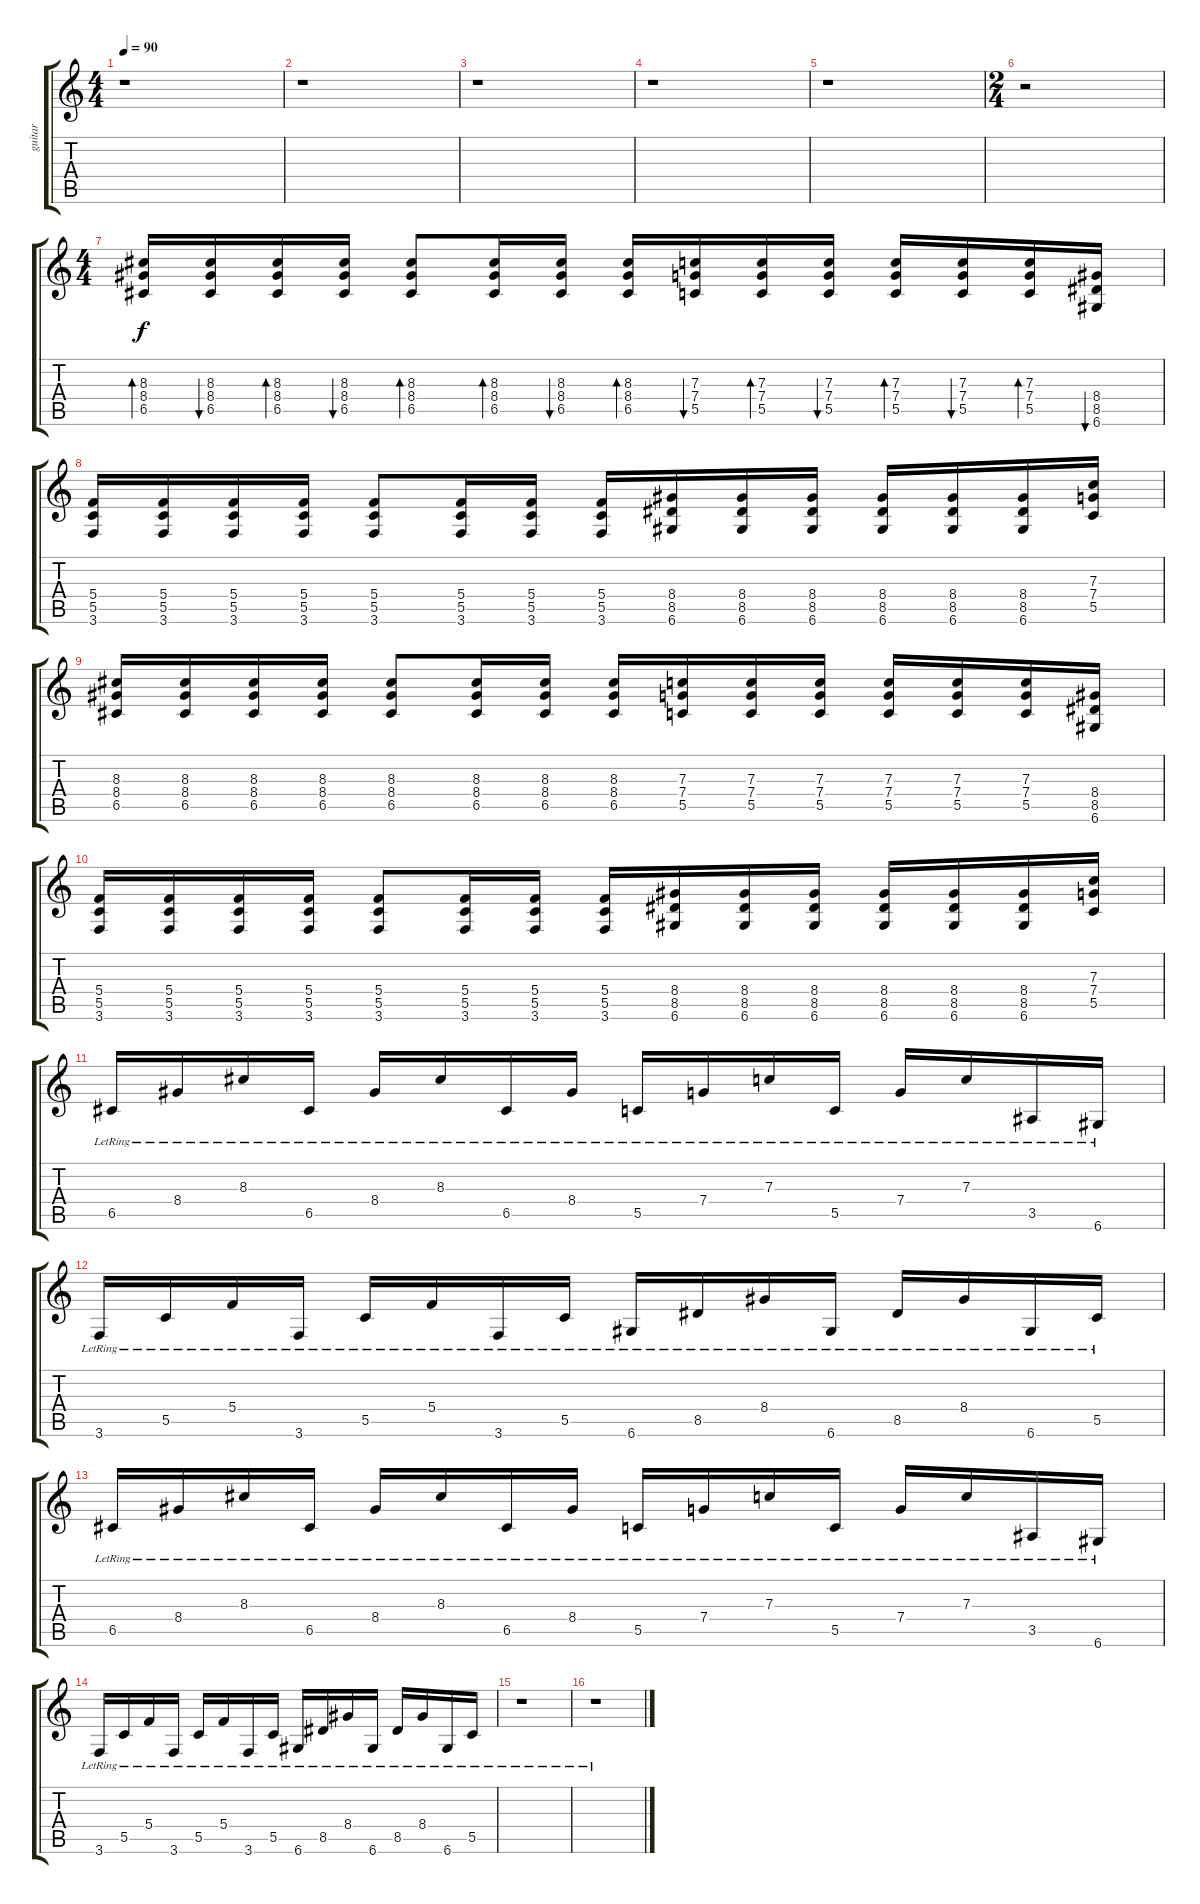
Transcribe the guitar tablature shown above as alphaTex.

\track ("guitar" "guitar") {instrument distortionguitar}
\staff {score tabs}
\tuning (D4 A3 F3 C3 G2 D2) {hide}
\ts (4 4)
\tempo 90
\clef g2
\ks c
r.1{dy f instrument distortionguitar} |
r.1 |
r.1 |
r.1 |
r.1 |
\ts (2 4)
r.2 |
\ts (4 4)
(8.3 8.4 6.5).16{bd 60} (8.3 8.4 6.5).16{bu 60} (8.3 8.4 6.5).16{bd 60} (8.3 8.4 6.5).16{bu 60} (8.3 8.4 6.5).8{bd 60} (8.3 8.4 6.5).16{bd 60} (8.3 8.4 6.5).16{bu 60} (8.3 8.4 6.5).16{bd 60} (7.3 7.4 5.5).16{bu 60} (7.3 7.4 5.5).16{bd 60} (7.3 7.4 5.5).16{bu 60} (7.3 7.4 5.5).16{bd 60} (7.3 7.4 5.5).16{bu 60} (7.3 7.4 5.5).16{bd 60} (8.4 8.5 6.6).16{bu 60} |
(5.4 5.5 3.6).16 (5.4 5.5 3.6).16 (5.4 5.5 3.6).16 (5.4 5.5 3.6).16 (5.4 5.5 3.6).8 (5.4 5.5 3.6).16 (5.4 5.5 3.6).16 (5.4 5.5 3.6).16 (8.4 8.5 6.6).16 (8.4 8.5 6.6).16 (8.4 8.5 6.6).16 (8.4 8.5 6.6).16 (8.4 8.5 6.6).16 (8.4 8.5 6.6).16 (7.3 7.4 5.5).16 |
(8.3 8.4 6.5).16 (8.3 8.4 6.5).16 (8.3 8.4 6.5).16 (8.3 8.4 6.5).16 (8.3 8.4 6.5).8 (8.3 8.4 6.5).16 (8.3 8.4 6.5).16 (8.3 8.4 6.5).16 (7.3 7.4 5.5).16 (7.3 7.4 5.5).16 (7.3 7.4 5.5).16 (7.3 7.4 5.5).16 (7.3 7.4 5.5).16 (7.3 7.4 5.5).16 (8.4 8.5 6.6).16 |
(5.4 5.5 3.6).16 (5.4 5.5 3.6).16 (5.4 5.5 3.6).16 (5.4 5.5 3.6).16 (5.4 5.5 3.6).8 (5.4 5.5 3.6).16 (5.4 5.5 3.6).16 (5.4 5.5 3.6).16 (8.4 8.5 6.6).16 (8.4 8.5 6.6).16 (8.4 8.5 6.6).16 (8.4 8.5 6.6).16 (8.4 8.5 6.6).16 (8.4 8.5 6.6).16 (7.3 7.4 5.5).16 |
6.5{lr}.16{instrument acousticguitarsteel} 8.4{lr}.16 8.3{lr}.16 6.5{lr}.16 8.4{lr}.16 8.3{lr}.16 6.5{lr}.16 8.4{lr}.16 5.5{lr}.16 7.4{lr}.16 7.3{lr}.16 5.5{lr}.16 7.4{lr}.16 7.3{lr}.16 3.5{lr}.16 6.6{lr}.16 |
3.6{lr}.16 5.5{lr}.16 5.4{lr}.16 3.6{lr}.16 5.5{lr}.16 5.4{lr}.16 3.6{lr}.16 5.5{lr}.16 6.6{lr}.16 8.5{lr}.16 8.4{lr}.16 6.6{lr}.16 8.5{lr}.16 8.4{lr}.16 6.6{lr}.16 5.5{lr}.16 |
6.5{lr}.16 8.4{lr}.16 8.3{lr}.16 6.5{lr}.16 8.4{lr}.16 8.3{lr}.16 6.5{lr}.16 8.4{lr}.16 5.5{lr}.16 7.4{lr}.16 7.3{lr}.16 5.5{lr}.16 7.4{lr}.16 7.3{lr}.16 3.5{lr}.16 6.6{lr}.16 |
3.6{lr}.16 5.5{lr}.16 5.4{lr}.16 3.6{lr}.16 5.5{lr}.16 5.4{lr}.16 3.6{lr}.16 5.5{lr}.16 6.6{lr}.16 8.5{lr}.16 8.4{lr}.16 6.6{lr}.16 8.5{lr}.16 8.4{lr}.16 6.6{lr}.16 5.5{lr}.16 |
r.1 |
r.1
